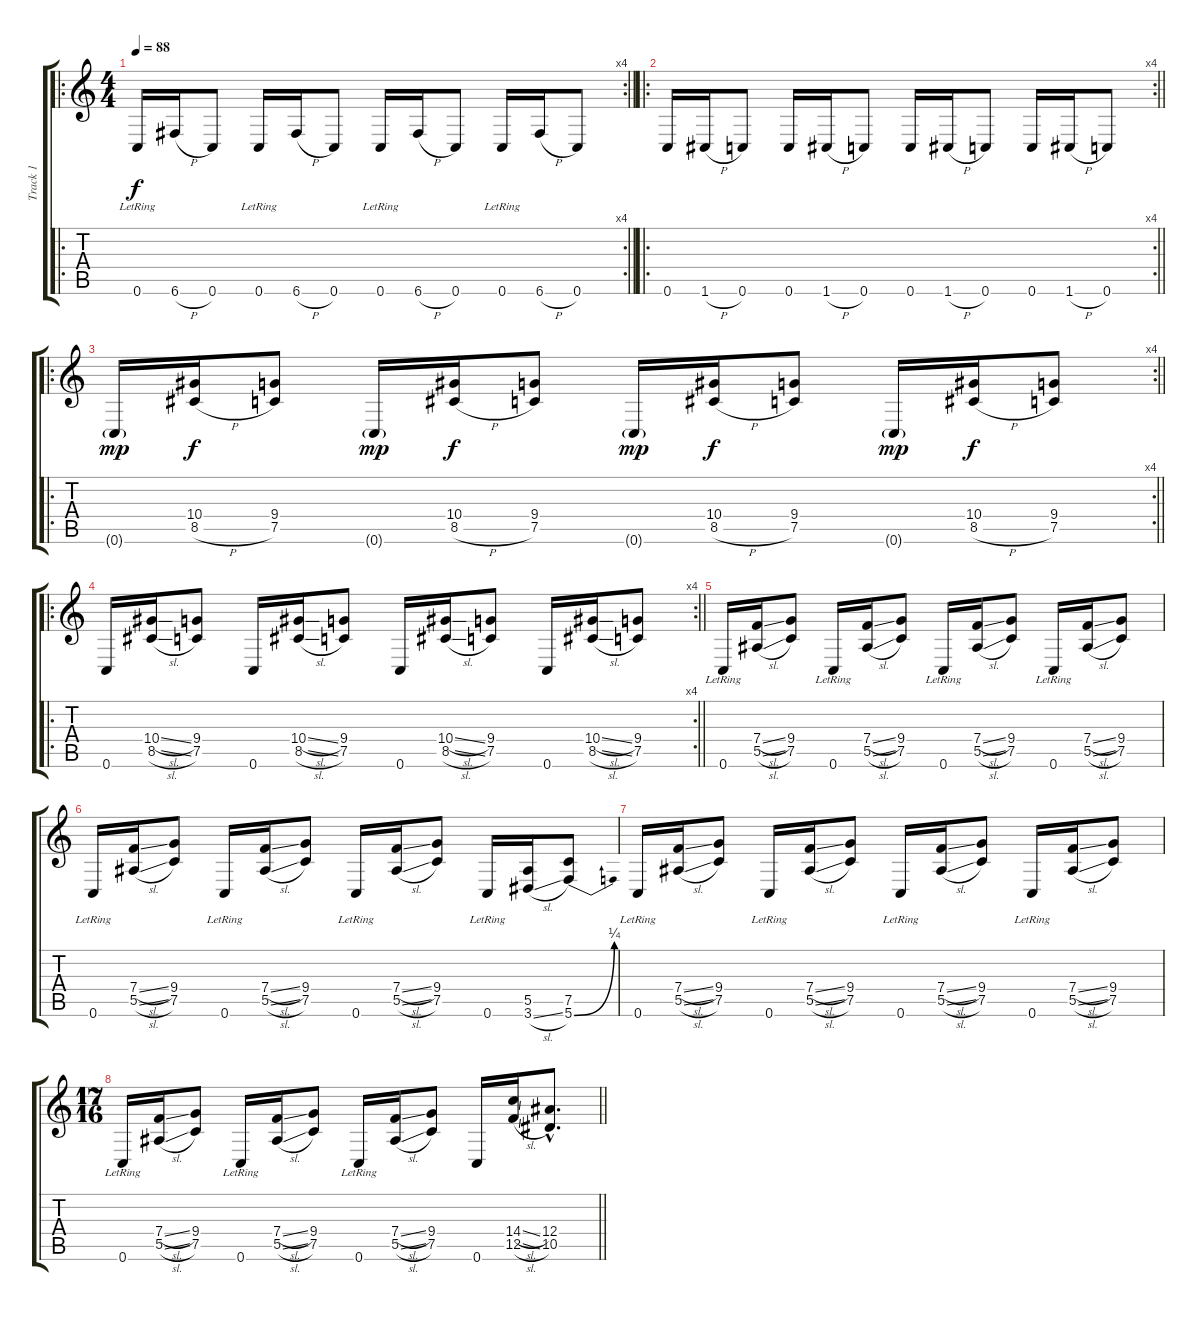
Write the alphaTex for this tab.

\track ("Track 1" "Track 1") {instrument distortionguitar}
\staff {score tabs}
\tuning (C4 G3 Eb3 Bb2 F2 C2) {hide}
\ro
\rc 4
\ts (4 4)
\tempo 88
\clef g2
\barLineRight lightlight
\ks c
0.6{lr}.16{dy f} 6.6{h}.16 0.6.8 0.6{lr}.16 6.6{h}.16 0.6.8 0.6{lr}.16 6.6{h}.16 0.6.8 0.6{lr}.16 6.6{h}.16 0.6.8 |
\ro
\rc 4
\barLineRight lightlight
0.6.16 1.6{h}.16 0.6.8 0.6.16 1.6{h}.16 0.6.8 0.6.16 1.6{h}.16 0.6.8 0.6.16 1.6{h}.16 0.6.8 |
\ro
\rc 4
\barLineRight lightlight
0.6{g}.16{dy mp} (10.4 8.5{h}).16{dy f} (9.4 7.5).8 0.6{g}.16{dy mp} (10.4 8.5{h}).16{dy f} (9.4 7.5).8 0.6{g}.16{dy mp} (10.4 8.5{h}).16{dy f} (9.4 7.5).8 0.6{g}.16{dy mp} (10.4 8.5{h}).16{dy f} (9.4 7.5).8 |
\ro
\rc 4
\barLineRight lightlight
0.6.16 (10.4{sl} 8.5{sl}).16 (9.4 7.5).8 0.6.16 (10.4{sl} 8.5{sl}).16 (9.4 7.5).8 0.6.16 (10.4{sl} 8.5{sl}).16 (9.4 7.5).8 0.6.16 (10.4{sl} 8.5{sl}).16 (9.4 7.5).8 |
0.6{lr}.16 (7.4{sl} 5.5{sl}).16 (9.4 7.5).8 0.6{lr}.16 (7.4{sl} 5.5{sl}).16 (9.4 7.5).8 0.6{lr}.16 (7.4{sl} 5.5{sl}).16 (9.4 7.5).8 0.6{lr}.16 (7.4{sl} 5.5{sl}).16 (9.4 7.5).8 |
0.6{lr}.16 (7.4{sl} 5.5{sl}).16 (9.4 7.5).8 0.6{lr}.16 (7.4{sl} 5.5{sl}).16 (9.4 7.5).8 0.6{lr}.16 (7.4{sl} 5.5{sl}).16 (9.4 7.5).8 0.6{lr}.16 (5.5 3.6{sl}).16 (7.5 5.6{be (bend 0 0 60 1)}).8 |
0.6{lr}.16 (7.4{sl} 5.5{sl}).16 (9.4 7.5).8 0.6{lr}.16 (7.4{sl} 5.5{sl}).16 (9.4 7.5).8 0.6{lr}.16 (7.4{sl} 5.5{sl}).16 (9.4 7.5).8 0.6{lr}.16 (7.4{sl} 5.5{sl}).16 (9.4 7.5).8 |
\ts (17 16)
\barLineRight lightlight
0.6{lr}.16 (7.4{sl} 5.5{sl}).16 (9.4 7.5).8 0.6{lr}.16 (7.4{sl} 5.5{sl}).16 (9.4 7.5).8 0.6{lr}.16 (7.4{sl} 5.5{sl}).16 (9.4 7.5).8 0.6.16 (14.4{sl} 12.5{sl}).16 (12.4{hac} 10.5{hac}).8{d}
